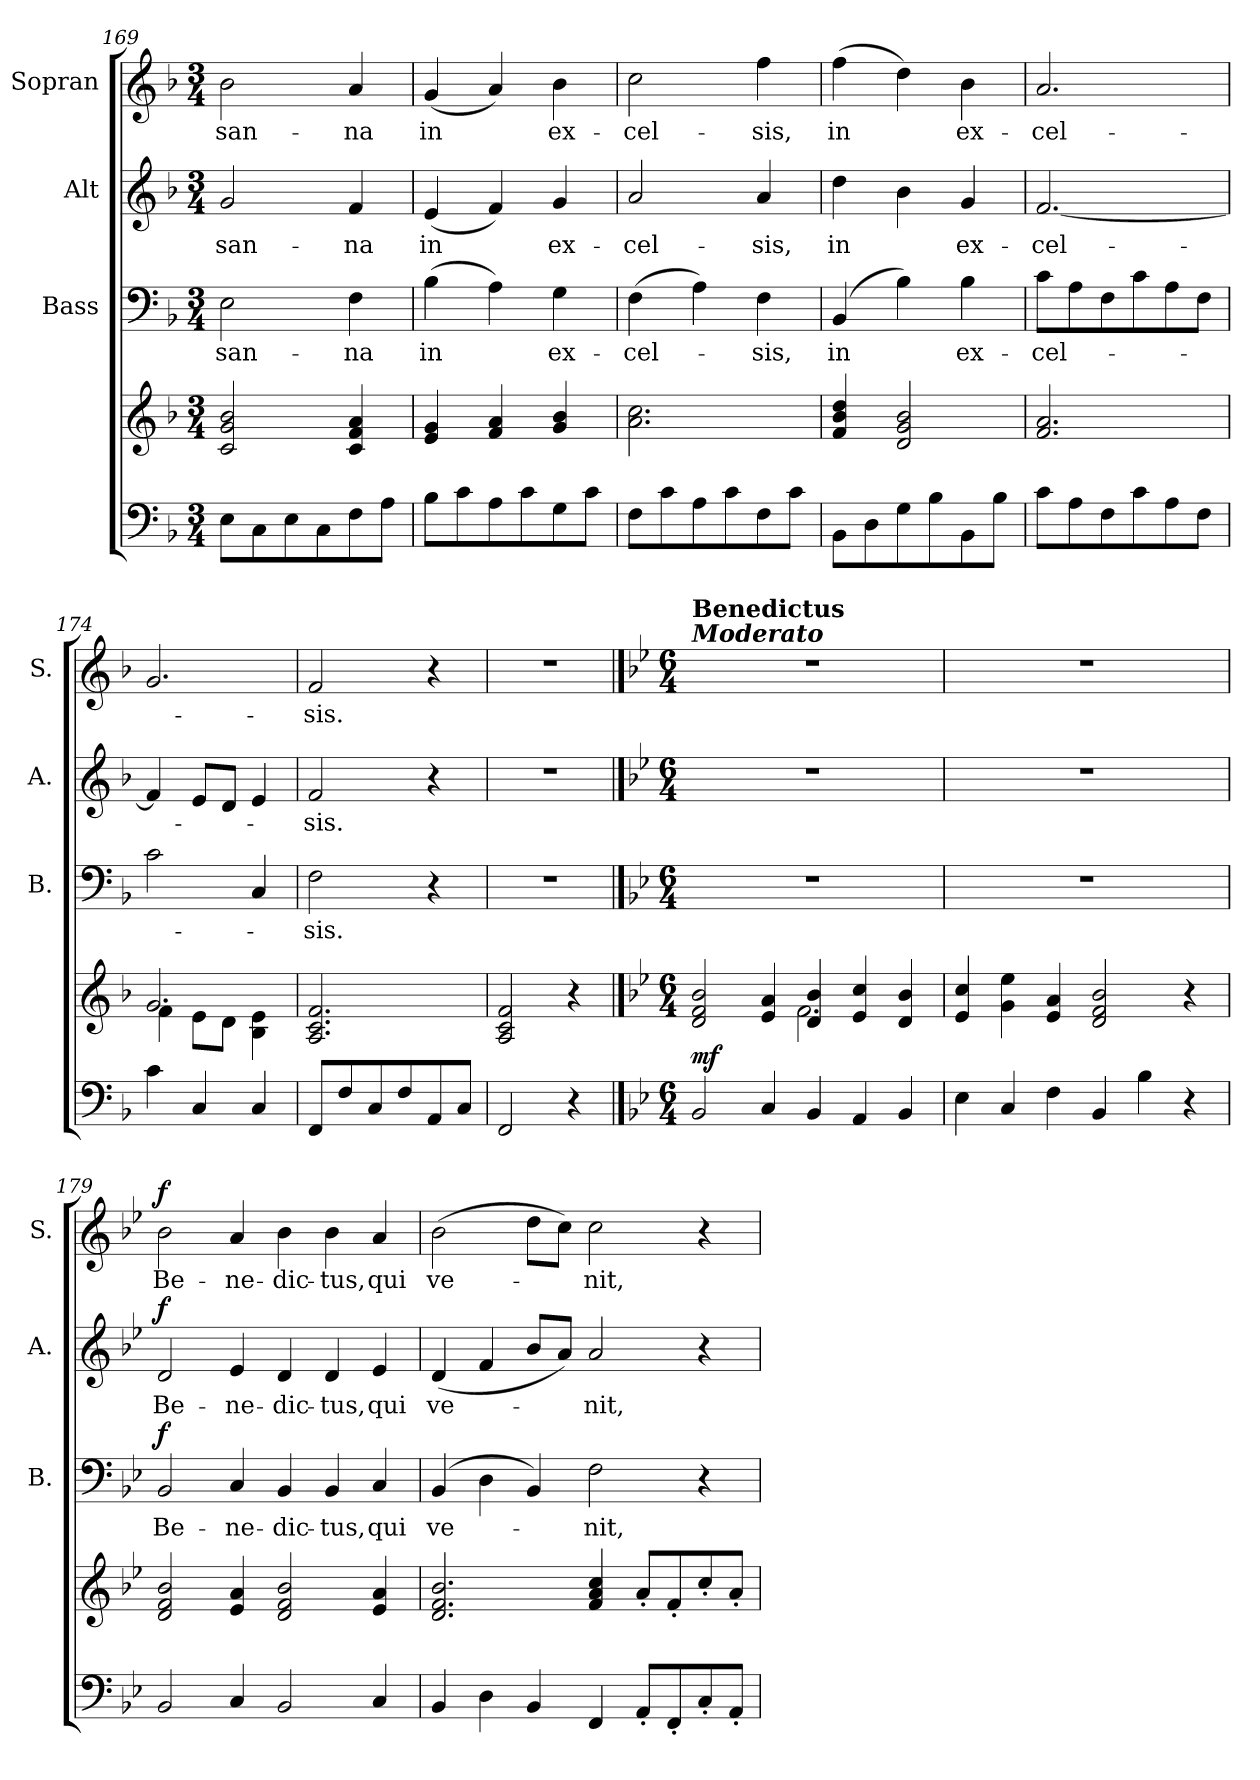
**kern	**kern	**dynam	**kern	**text	**dynam	**kern	**text	**dynam	**kern	**text	**dynam
*part4	*part4	*part4	*part3	*part3	*part3	*part2	*part2	*part2	*part1	*part1	*part1
*staff5	*staff4	*staff4/5	*staff3	*staff3	*staff3	*staff2	*staff2	*staff2	*staff1	*staff1	*staff1
*	*	*	*I"Bass	*	*	*I"Alt	*	*	*I"Sopran	*	*
*	*	*	*I'B.	*	*	*I'A.	*	*	*I'S.	*	*
!!LO:PB:g=z
*clefF4	*clefG2	*	*clefF4	*	*	*clefG2	*	*	*clefG2	*	*
*k[b-]	*k[b-]	*	*k[b-]	*	*	*k[b-]	*	*	*k[b-]	*	*
*F:	*F:	*	*F:	*	*	*F:	*	*	*F:	*	*
*M3/4	*M3/4	*	*M3/4	*	*	*M3/4	*	*	*M3/4	*	*
=169	=169	=169	=169	=169	=169	=169	=169	=169	=169	=169	=169
!	!	!	!	!LO:LY:b	!	!	!LO:LY:b	!	!	!LO:LY:b	!
8E\L	2c/ 2g/ 2b-/	.	2E\	-san-	.	2g/	-san-	.	2b-\	-san-	.
8C\	.	.	.	.	.	.	.	.	.	.	.
8E\	.	.	.	.	.	.	.	.	.	.	.
8C\	.	.	.	.	.	.	.	.	.	.	.
!	!	!	!	!LO:LY:b	!	!	!LO:LY:b	!	!	!LO:LY:b	!
8F\	4c/ 4f/ 4a/	.	4F\	-na	.	4f/	-na	.	4a/	-na	.
8A\J	.	.	.	.	.	.	.	.	.	.	.
=170	=170	=170	=170	=170	=170	=170	=170	=170	=170	=170	=170
!	!	!	!	!LO:LY:b	!	!	!LO:LY:b	!	!	!LO:LY:b	!
8B-\L	4e/ 4g/	.	(>4B-\	in	.	(<4e/	in	.	(<4g/	in	.
8c\	.	.	.	.	.	.	.	.	.	.	.
8A\	4f/ 4a/	.	4A\)	.	.	4f/)	.	.	4a/)	.	.
8c\	.	.	.	.	.	.	.	.	.	.	.
!	!	!	!	!LO:LY:b	!	!	!LO:LY:b	!	!	!LO:LY:b	!
8G\	4g/ 4b-/	.	4G\	ex-	.	4g/	ex-	.	4b-\	ex-	.
8c\J	.	.	.	.	.	.	.	.	.	.	.
=171	=171	=171	=171	=171	=171	=171	=171	=171	=171	=171	=171
!	!	!	!	!LO:LY:b	!	!	!LO:LY:b	!	!	!LO:LY:b	!
8F\L	2.a\ 2.cc\	.	(>4F\	-cel-	.	2a/	-cel-	.	2cc\	-cel-	.
8c\	.	.	.	.	.	.	.	.	.	.	.
8A\	.	.	4A\)	.	.	.	.	.	.	.	.
8c\	.	.	.	.	.	.	.	.	.	.	.
!	!	!	!	!LO:LY:b	!	!	!LO:LY:b	!	!	!LO:LY:b	!
8F\	.	.	4F\	-sis,	.	4a/	-sis,	.	4ff\	-sis,	.
8c\J	.	.	.	.	.	.	.	.	.	.	.
=172	=172	=172	=172	=172	=172	=172	=172	=172	=172	=172	=172
!	!	!	!	!LO:LY:b	!	!	!LO:LY:b	!	!	!LO:LY:b	!
8BB-\L	4f/ 4b-/ 4dd/	.	(4BB-/	in	.	4dd\	in	.	(>4ff\	in	.
8D\	.	.	.	.	.	.	.	.	.	.	.
8G\	2d/ 2g/ 2b-/	.	4B-\)	.	.	4b-\	.	.	4dd\)	.	.
8B-\	.	.	.	.	.	.	.	.	.	.	.
!	!	!	!	!LO:LY:b	!	!	!LO:LY:b	!	!	!LO:LY:b	!
8BB-\	.	.	4B-\	ex-	.	4g/	ex-	.	4b-\	ex-	.
8B-\J	.	.	.	.	.	.	.	.	.	.	.
=173	=173	=173	=173	=173	=173	=173	=173	=173	=173	=173	=173
!	!	!	!	!LO:LY:b	!	!	!LO:LY:b	!	!	!LO:LY:b	!
8c\L	2.f/ 2.a/	.	8c\L	-cel-	.	[2.f/	-cel-	.	2.a/	-cel-	.
8A\	.	.	8A\	.	.	.	.	.	.	.	.
8F\	.	.	8F\	.	.	.	.	.	.	.	.
8c\	.	.	8c\	.	.	.	.	.	.	.	.
8A\	.	.	8A\	.	.	.	.	.	.	.	.
8F\J	.	.	8F\J	.	.	.	.	.	.	.	.
=174	=174	=174	=174	=174	=174	=174	=174	=174	=174	=174	=174
*	*^	*	*	*	*	*	*	*	*	*	*
4c\	2.g/	4f\	.	2c\	.	.	4f/]	.	.	2.g/	.	.
4C/	.	8e\L	.	.	.	.	8e/L	.	.	.	.	.
.	.	8d\J	.	.	.	.	8d/J	.	.	.	.	.
4C/	.	4B-\ 4e\	.	4C/	.	.	4e/	.	.	.	.	.
=175	=175	=175	=175	=175	=175	=175	=175	=175	=175	=175	=175	=175
!	!	!	!	!	!LO:LY:b	!	!	!LO:LY:b	!	!	!LO:LY:b	!
*	*v	*v	*	*	*	*	*	*	*	*	*	*
8FF/L	2.A/ 2.c/ 2.f/	.	2F\	-sis.	.	2f/	-sis.	.	2f/	-sis.	.
8F/	.	.	.	.	.	.	.	.	.	.	.
8C/	.	.	.	.	.	.	.	.	.	.	.
8F/	.	.	.	.	.	.	.	.	.	.	.
8AA/	.	.	4r	.	.	4r	.	.	4r	.	.
8C/J	.	.	.	.	.	.	.	.	.	.	.
=176	=176	=176	=176	=176	=176	=176	=176	=176	=176	=176	=176
2FF/	2A/ 2c/ 2f/	.	2.r	.	.	2.r	.	.	2.r	.	.
4r	4r	.	.	.	.	.	.	.	.	.	.
!!LO:LB:g=z
==177	==177	==177	==177	==177	==177	==177	==177	==177	==177	==177	==177
*k[b-e-]	*k[b-e-]	*	*k[b-e-]	*	*	*k[b-e-]	*	*	*k[b-e-]	*	*
*B-:	*B-:	*	*B-:	*	*	*B-:	*	*	*B-:	*	*
*M6/4	*M6/4	*	*M6/4	*	*	*M6/4	*	*	*M6/4	*	*
*	*^	*	*	*	*	*	*	*	*	*	*
!	!	!	!	!	!	!	!	!	!	!LO:TX:a:Bi:t=Moderato	!	!
!	!	!	!	!	!	!	!	!	!	!LO:TX:a:B:t=Benedictus	!	!
!	!	!	!LO:DY:a=2	!	!	!	!	!	!	!	!	!
2BB-/	2d/ 2f/ 2b-/	2.ryy	mf	1.r	.	.	1.r	.	.	1.r	.	.
4C/	4e-/ 4a/	.	.	.	.	.	.	.	.	.	.	.
4BB-/	4d/ 4b-/	2.f\	.	.	.	.	.	.	.	.	.	.
4AA/	4e-/ 4cc/	.	.	.	.	.	.	.	.	.	.	.
4BB-/	4d/ 4b-/	.	.	.	.	.	.	.	.	.	.	.
*	*v	*v	*	*	*	*	*	*	*	*	*	*
=178	=178	=178	=178	=178	=178	=178	=178	=178	=178	=178	=178
4E-\	4e-/ 4cc/	.	1.r	.	.	1.r	.	.	1.r	.	.
4C/	4g\ 4ee-\	.	.	.	.	.	.	.	.	.	.
4F\	4e-/ 4a/	.	.	.	.	.	.	.	.	.	.
4BB-/	2d/ 2f/ 2b-/	.	.	.	.	.	.	.	.	.	.
4B-\	.	.	.	.	.	.	.	.	.	.	.
4r	4r	.	.	.	.	.	.	.	.	.	.
=179	=179	=179	=179	=179	=179	=179	=179	=179	=179	=179	=179
!	!	!	!	!LO:LY:b	!LO:DY:a	!	!LO:LY:b	!LO:DY:a	!	!LO:LY:b	!LO:DY:a
2BB-/	2d/ 2f/ 2b-/	.	2BB-/	Be-	f	2d/	Be-	f	2b-\	Be-	f
!	!	!	!	!LO:LY:b	!	!	!LO:LY:b	!	!	!LO:LY:b	!
4C/	4e-/ 4a/	.	4C/	-ne-	.	4e-/	-ne-	.	4a/	-ne-	.
!	!	!	!	!LO:LY:b	!	!	!LO:LY:b	!	!	!LO:LY:b	!
2BB-/	2d/ 2f/ 2b-/	.	4BB-/	-dic-	.	4d/	-dic-	.	4b-\	-dic-	.
!	!	!	!	!LO:LY:b	!	!	!LO:LY:b	!	!	!LO:LY:b	!
.	.	.	4BB-/	-tus,	.	4d/	-tus,	.	4b-\	-tus,	.
!	!	!	!	!LO:LY:b	!	!	!LO:LY:b	!	!	!LO:LY:b	!
4C/	4e-/ 4a/	.	4C/	qui	.	4e-/	qui	.	4a/	qui	.
=180	=180	=180	=180	=180	=180	=180	=180	=180	=180	=180	=180
!	!	!	!	!LO:LY:b	!	!	!LO:LY:b	!	!	!LO:LY:b	!
4BB-/	2.d/ 2.f/ 2.b-/	.	(4BB-/	ve-	.	(<4d/	ve-	.	(>2b-\	ve-	.
4D\	.	.	4D\	.	.	4f/	.	.	.	.	.
4BB-/	.	.	4BB-/)	.	.	8b-/L	.	.	8dd\L	.	.
.	.	.	.	.	.	8a/J)	.	.	8cc\J)	.	.
!	!	!	!	!LO:LY:b	!	!	!LO:LY:b	!	!	!LO:LY:b	!
4FF/	4f/ 4a/ 4cc/	.	2F\	-nit,	.	2a/	-nit,	.	2cc\	-nit,	.
8AA'</L	8a'</L	.	.	.	.	.	.	.	.	.	.
8FF'</	8f'</	.	.	.	.	.	.	.	.	.	.
8C'</	8cc'</	.	4r	.	.	4r	.	.	4r	.	.
8AA'</J	8a'</J	.	.	.	.	.	.	.	.	.	.
=	=	=	=	=	=	=	=	=	=	=	=
*-	*-	*-	*-	*-	*-	*-	*-	*-	*-	*-	*-
